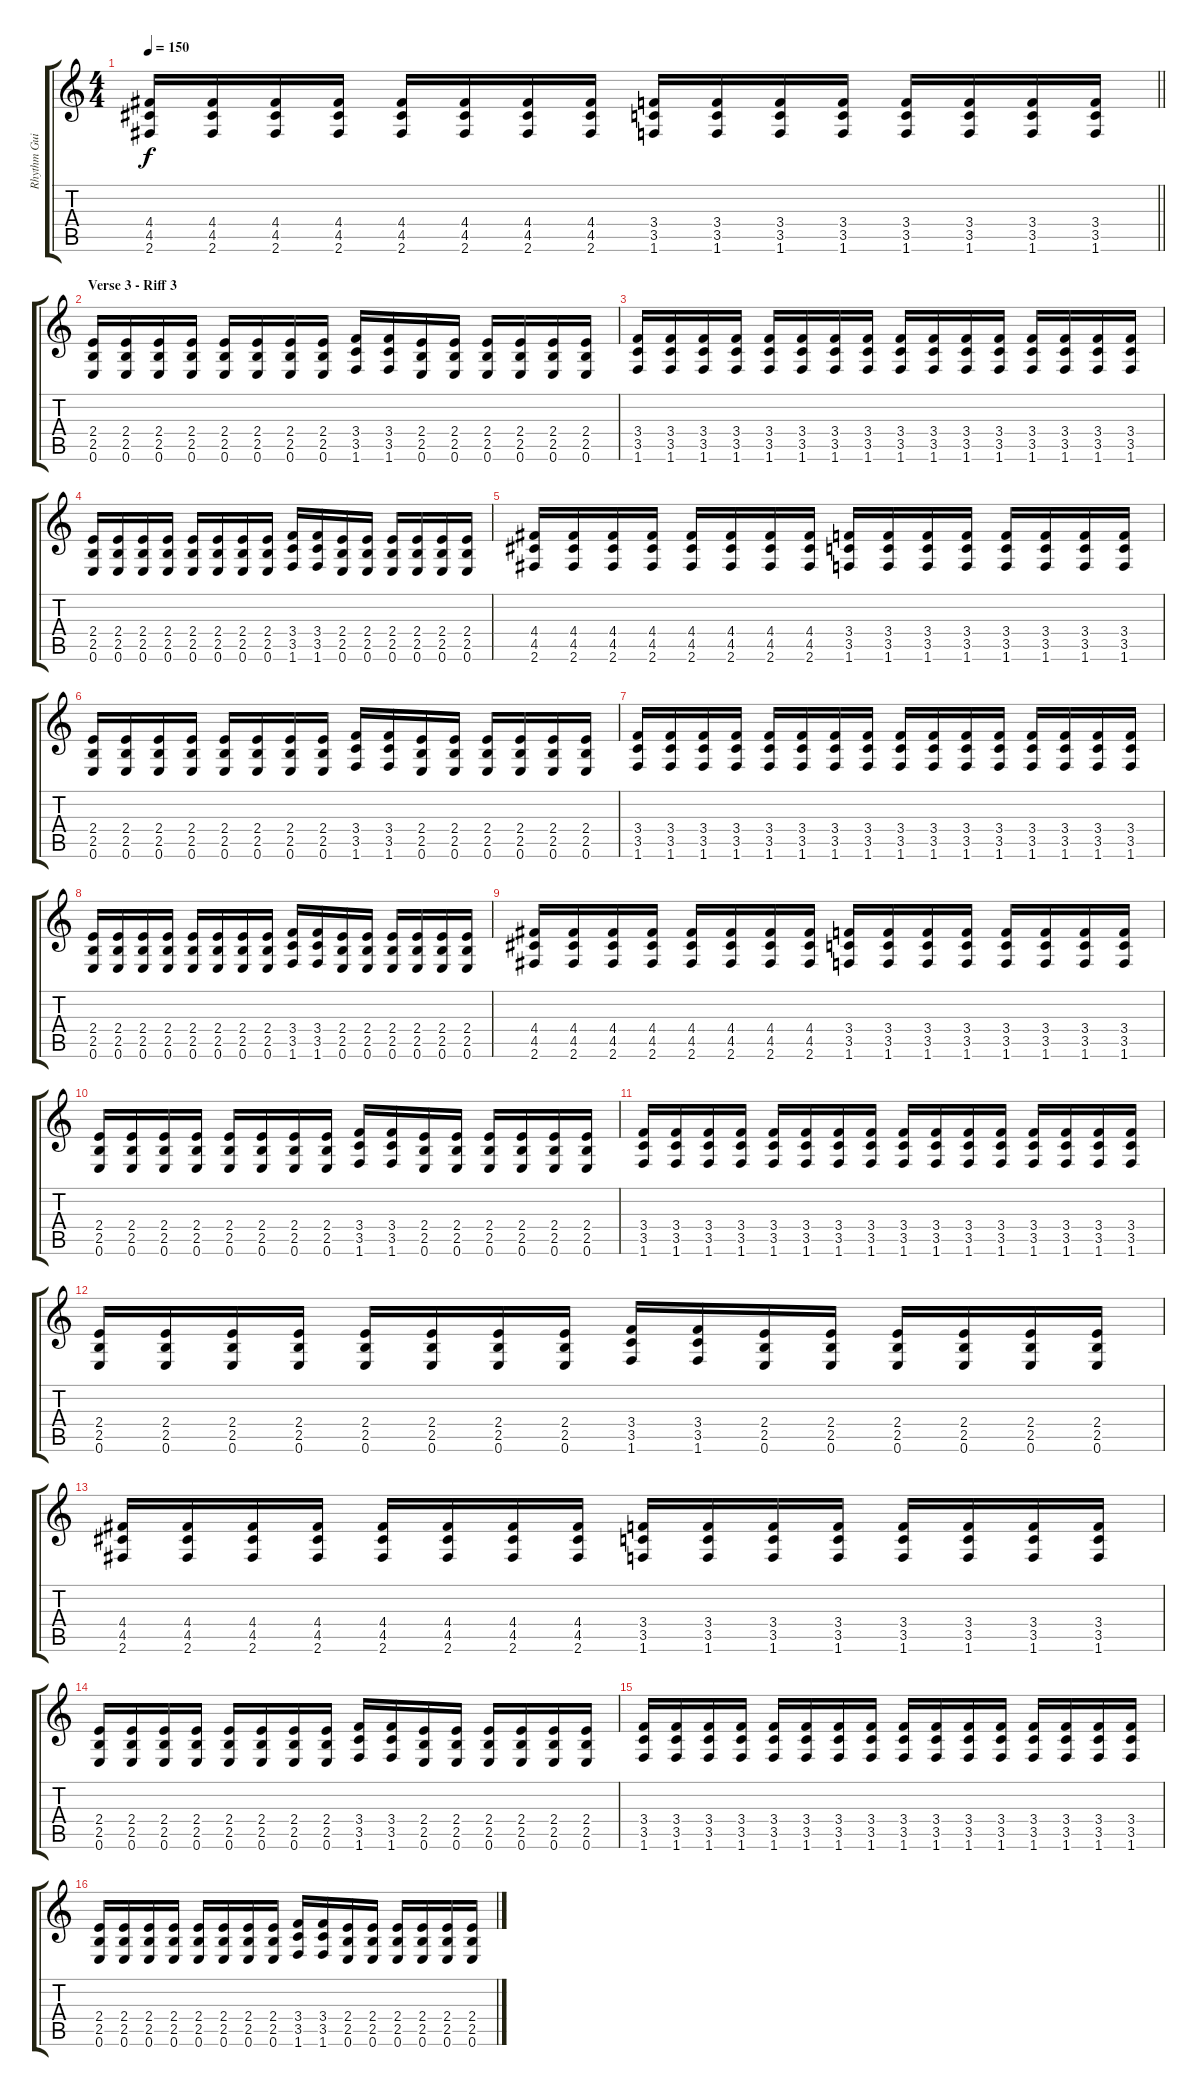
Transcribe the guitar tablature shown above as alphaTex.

\track ("Rhythm Guitar" "Rhythm Gui") {instrument overdrivenguitar}
\staff {score tabs}
\tuning (E4 B3 G3 D3 A2 E2) {hide}
\ts (4 4)
\tempo 150
\clef g2
\barLineRight lightlight
\ks c
(4.4 4.5 2.6).16{dy f} (4.4 4.5 2.6).16 (4.4 4.5 2.6).16 (4.4 4.5 2.6).16 (4.4 4.5 2.6).16 (4.4 4.5 2.6).16 (4.4 4.5 2.6).16 (4.4 4.5 2.6).16 (3.4 3.5 1.6).16 (3.4 3.5 1.6).16 (3.4 3.5 1.6).16 (3.4 3.5 1.6).16 (3.4 3.5 1.6).16 (3.4 3.5 1.6).16 (3.4 3.5 1.6).16 (3.4 3.5 1.6).16 |
\section ("" "Verse 3 - Riff 3")
(2.4 2.5 0.6).16 (2.4 2.5 0.6).16 (2.4 2.5 0.6).16 (2.4 2.5 0.6).16 (2.4 2.5 0.6).16 (2.4 2.5 0.6).16 (2.4 2.5 0.6).16 (2.4 2.5 0.6).16 (3.4 3.5 1.6).16 (3.4 3.5 1.6).16 (2.4 2.5 0.6).16 (2.4 2.5 0.6).16 (2.4 2.5 0.6).16 (2.4 2.5 0.6).16 (2.4 2.5 0.6).16 (2.4 2.5 0.6).16 |
(3.4 3.5 1.6).16 (3.4 3.5 1.6).16 (3.4 3.5 1.6).16 (3.4 3.5 1.6).16 (3.4 3.5 1.6).16 (3.4 3.5 1.6).16 (3.4 3.5 1.6).16 (3.4 3.5 1.6).16 (3.4 3.5 1.6).16 (3.4 3.5 1.6).16 (3.4 3.5 1.6).16 (3.4 3.5 1.6).16 (3.4 3.5 1.6).16 (3.4 3.5 1.6).16 (3.4 3.5 1.6).16 (3.4 3.5 1.6).16 |
(2.4 2.5 0.6).16 (2.4 2.5 0.6).16 (2.4 2.5 0.6).16 (2.4 2.5 0.6).16 (2.4 2.5 0.6).16 (2.4 2.5 0.6).16 (2.4 2.5 0.6).16 (2.4 2.5 0.6).16 (3.4 3.5 1.6).16 (3.4 3.5 1.6).16 (2.4 2.5 0.6).16 (2.4 2.5 0.6).16 (2.4 2.5 0.6).16 (2.4 2.5 0.6).16 (2.4 2.5 0.6).16 (2.4 2.5 0.6).16 |
(4.4 4.5 2.6).16 (4.4 4.5 2.6).16 (4.4 4.5 2.6).16 (4.4 4.5 2.6).16 (4.4 4.5 2.6).16 (4.4 4.5 2.6).16 (4.4 4.5 2.6).16 (4.4 4.5 2.6).16 (3.4 3.5 1.6).16 (3.4 3.5 1.6).16 (3.4 3.5 1.6).16 (3.4 3.5 1.6).16 (3.4 3.5 1.6).16 (3.4 3.5 1.6).16 (3.4 3.5 1.6).16 (3.4 3.5 1.6).16 |
(2.4 2.5 0.6).16 (2.4 2.5 0.6).16 (2.4 2.5 0.6).16 (2.4 2.5 0.6).16 (2.4 2.5 0.6).16 (2.4 2.5 0.6).16 (2.4 2.5 0.6).16 (2.4 2.5 0.6).16 (3.4 3.5 1.6).16 (3.4 3.5 1.6).16 (2.4 2.5 0.6).16 (2.4 2.5 0.6).16 (2.4 2.5 0.6).16 (2.4 2.5 0.6).16 (2.4 2.5 0.6).16 (2.4 2.5 0.6).16 |
(3.4 3.5 1.6).16 (3.4 3.5 1.6).16 (3.4 3.5 1.6).16 (3.4 3.5 1.6).16 (3.4 3.5 1.6).16 (3.4 3.5 1.6).16 (3.4 3.5 1.6).16 (3.4 3.5 1.6).16 (3.4 3.5 1.6).16 (3.4 3.5 1.6).16 (3.4 3.5 1.6).16 (3.4 3.5 1.6).16 (3.4 3.5 1.6).16 (3.4 3.5 1.6).16 (3.4 3.5 1.6).16 (3.4 3.5 1.6).16 |
(2.4 2.5 0.6).16 (2.4 2.5 0.6).16 (2.4 2.5 0.6).16 (2.4 2.5 0.6).16 (2.4 2.5 0.6).16 (2.4 2.5 0.6).16 (2.4 2.5 0.6).16 (2.4 2.5 0.6).16 (3.4 3.5 1.6).16 (3.4 3.5 1.6).16 (2.4 2.5 0.6).16 (2.4 2.5 0.6).16 (2.4 2.5 0.6).16 (2.4 2.5 0.6).16 (2.4 2.5 0.6).16 (2.4 2.5 0.6).16 |
(4.4 4.5 2.6).16 (4.4 4.5 2.6).16 (4.4 4.5 2.6).16 (4.4 4.5 2.6).16 (4.4 4.5 2.6).16 (4.4 4.5 2.6).16 (4.4 4.5 2.6).16 (4.4 4.5 2.6).16 (3.4 3.5 1.6).16 (3.4 3.5 1.6).16 (3.4 3.5 1.6).16 (3.4 3.5 1.6).16 (3.4 3.5 1.6).16 (3.4 3.5 1.6).16 (3.4 3.5 1.6).16 (3.4 3.5 1.6).16 |
(2.4 2.5 0.6).16 (2.4 2.5 0.6).16 (2.4 2.5 0.6).16 (2.4 2.5 0.6).16 (2.4 2.5 0.6).16 (2.4 2.5 0.6).16 (2.4 2.5 0.6).16 (2.4 2.5 0.6).16 (3.4 3.5 1.6).16 (3.4 3.5 1.6).16 (2.4 2.5 0.6).16 (2.4 2.5 0.6).16 (2.4 2.5 0.6).16 (2.4 2.5 0.6).16 (2.4 2.5 0.6).16 (2.4 2.5 0.6).16 |
(3.4 3.5 1.6).16 (3.4 3.5 1.6).16 (3.4 3.5 1.6).16 (3.4 3.5 1.6).16 (3.4 3.5 1.6).16 (3.4 3.5 1.6).16 (3.4 3.5 1.6).16 (3.4 3.5 1.6).16 (3.4 3.5 1.6).16 (3.4 3.5 1.6).16 (3.4 3.5 1.6).16 (3.4 3.5 1.6).16 (3.4 3.5 1.6).16 (3.4 3.5 1.6).16 (3.4 3.5 1.6).16 (3.4 3.5 1.6).16 |
(2.4 2.5 0.6).16 (2.4 2.5 0.6).16 (2.4 2.5 0.6).16 (2.4 2.5 0.6).16 (2.4 2.5 0.6).16 (2.4 2.5 0.6).16 (2.4 2.5 0.6).16 (2.4 2.5 0.6).16 (3.4 3.5 1.6).16 (3.4 3.5 1.6).16 (2.4 2.5 0.6).16 (2.4 2.5 0.6).16 (2.4 2.5 0.6).16 (2.4 2.5 0.6).16 (2.4 2.5 0.6).16 (2.4 2.5 0.6).16 |
(4.4 4.5 2.6).16 (4.4 4.5 2.6).16 (4.4 4.5 2.6).16 (4.4 4.5 2.6).16 (4.4 4.5 2.6).16 (4.4 4.5 2.6).16 (4.4 4.5 2.6).16 (4.4 4.5 2.6).16 (3.4 3.5 1.6).16 (3.4 3.5 1.6).16 (3.4 3.5 1.6).16 (3.4 3.5 1.6).16 (3.4 3.5 1.6).16 (3.4 3.5 1.6).16 (3.4 3.5 1.6).16 (3.4 3.5 1.6).16 |
(2.4 2.5 0.6).16 (2.4 2.5 0.6).16 (2.4 2.5 0.6).16 (2.4 2.5 0.6).16 (2.4 2.5 0.6).16 (2.4 2.5 0.6).16 (2.4 2.5 0.6).16 (2.4 2.5 0.6).16 (3.4 3.5 1.6).16 (3.4 3.5 1.6).16 (2.4 2.5 0.6).16 (2.4 2.5 0.6).16 (2.4 2.5 0.6).16 (2.4 2.5 0.6).16 (2.4 2.5 0.6).16 (2.4 2.5 0.6).16 |
(3.4 3.5 1.6).16 (3.4 3.5 1.6).16 (3.4 3.5 1.6).16 (3.4 3.5 1.6).16 (3.4 3.5 1.6).16 (3.4 3.5 1.6).16 (3.4 3.5 1.6).16 (3.4 3.5 1.6).16 (3.4 3.5 1.6).16 (3.4 3.5 1.6).16 (3.4 3.5 1.6).16 (3.4 3.5 1.6).16 (3.4 3.5 1.6).16 (3.4 3.5 1.6).16 (3.4 3.5 1.6).16 (3.4 3.5 1.6).16 |
(2.4 2.5 0.6).16 (2.4 2.5 0.6).16 (2.4 2.5 0.6).16 (2.4 2.5 0.6).16 (2.4 2.5 0.6).16 (2.4 2.5 0.6).16 (2.4 2.5 0.6).16 (2.4 2.5 0.6).16 (3.4 3.5 1.6).16 (3.4 3.5 1.6).16 (2.4 2.5 0.6).16 (2.4 2.5 0.6).16 (2.4 2.5 0.6).16 (2.4 2.5 0.6).16 (2.4 2.5 0.6).16 (2.4 2.5 0.6).16
